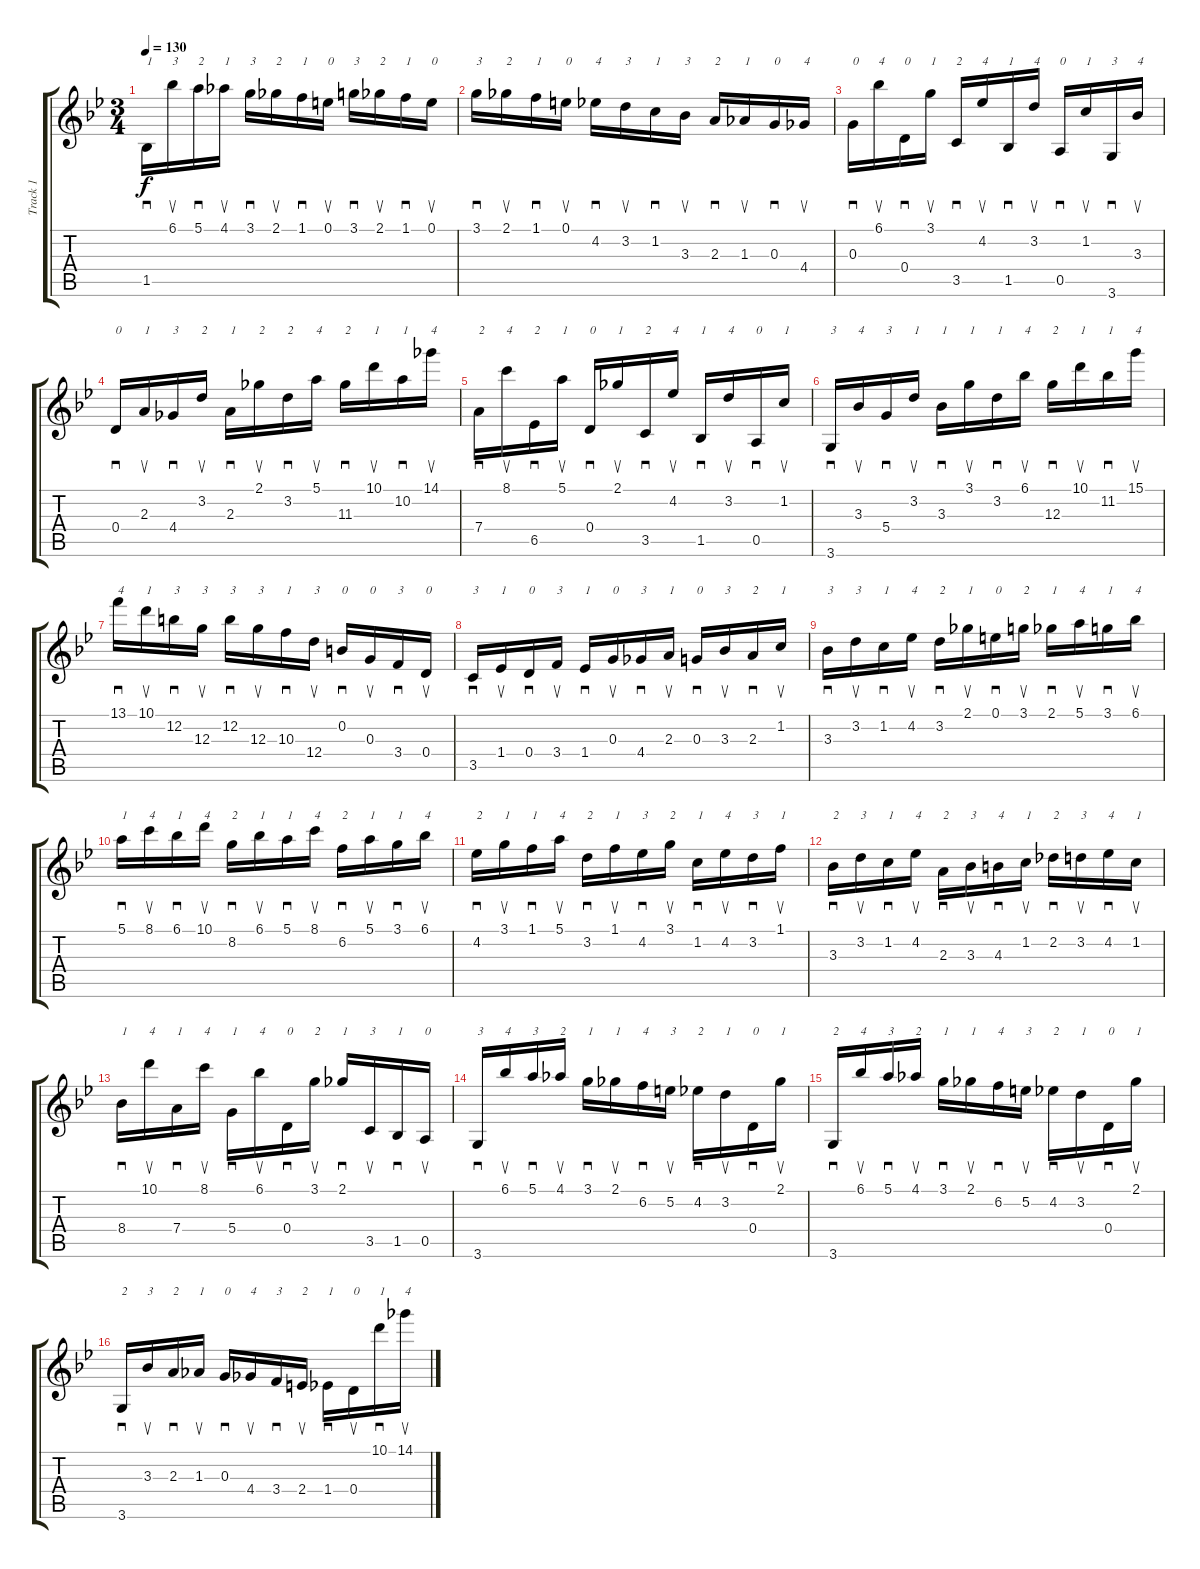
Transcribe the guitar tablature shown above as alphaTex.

\track ("Track 1" "Track 1") {instrument acousticguitarnylon}
\staff {score tabs}
\tuning (E4 B3 G3 D3 A2 E2) {hide}
\ts (3 4)
\tempo 130
\clef g2
\ks gminor
1.5.16{sd txt "1" dy f} 6.1.16{su txt "3"} 5.1.16{sd txt "2"} 4.1.16{su txt "1"} 3.1.16{sd txt "3"} 2.1.16{su txt "2"} 1.1.16{sd txt "1"} 0.1.16{su txt "0"} 3.1.16{sd txt "3"} 2.1.16{su txt "2"} 1.1.16{sd txt "1"} 0.1.16{su txt "0"} |
3.1.16{sd txt "3"} 2.1.16{su txt "2"} 1.1.16{sd txt "1"} 0.1.16{su txt "0"} 4.2.16{sd txt "4"} 3.2.16{su txt "3"} 1.2.16{sd txt "1"} 3.3.16{su txt "3"} 2.3.16{sd txt "2"} 1.3.16{su txt "1"} 0.3.16{sd txt "0"} 4.4.16{su txt "4"} |
0.3.16{sd txt "0"} 6.1.16{su txt "4"} 0.4.16{sd txt "0"} 3.1.16{su txt "1"} 3.5.16{sd txt "2"} 4.2.16{su txt "4"} 1.5.16{sd txt "1"} 3.2.16{su txt "4"} 0.5.16{sd txt "0"} 1.2.16{su txt "1"} 3.6.16{sd txt "3"} 3.3.16{su txt "4"} |
0.4.16{sd txt "0"} 2.3.16{su txt "1"} 4.4.16{sd txt "3"} 3.2.16{su txt "2"} 2.3.16{sd txt "1"} 2.1.16{su txt "2"} 3.2.16{sd txt "2"} 5.1.16{su txt "4"} 11.3.16{sd txt "2"} 10.1.16{su txt "1"} 10.2.16{sd txt "1"} 14.1.16{su txt "4"} |
7.4.16{sd txt "2"} 8.1.16{su txt "4"} 6.5.16{sd txt "2"} 5.1.16{su txt "1"} 0.4.16{sd txt "0"} 2.1.16{su txt "1"} 3.5.16{sd txt "2"} 4.2.16{su txt "4"} 1.5.16{sd txt "1"} 3.2.16{su txt "4"} 0.5.16{sd txt "0"} 1.2.16{su txt "1"} |
3.6.16{sd txt "3"} 3.3.16{su txt "4"} 5.4.16{sd txt "3"} 3.2.16{su txt "1"} 3.3.16{sd txt "1"} 3.1.16{su txt "1"} 3.2.16{sd txt "1"} 6.1.16{su txt "4"} 12.3.16{sd txt "2"} 10.1.16{su txt "1"} 11.2.16{sd txt "1"} 15.1.16{su txt "4"} |
13.1.16{sd txt "4"} 10.1.16{su txt "1"} 12.2.16{sd txt "3"} 12.3.16{su txt "3"} 12.2.16{sd txt "3"} 12.3.16{su txt "3"} 10.3.16{sd txt "1"} 12.4.16{su txt "3"} 0.2.16{sd txt "0"} 0.3.16{su txt "0"} 3.4.16{sd txt "3"} 0.4.16{su txt "0"} |
3.5.16{sd txt "3"} 1.4.16{su txt "1"} 0.4.16{sd txt "0"} 3.4.16{su txt "3"} 1.4.16{sd txt "1"} 0.3.16{su txt "0"} 4.4.16{sd txt "3"} 2.3.16{su txt "1"} 0.3.16{sd txt "0"} 3.3.16{su txt "3"} 2.3.16{sd txt "2"} 1.2.16{su txt "1"} |
3.3.16{sd txt "3"} 3.2.16{su txt "3"} 1.2.16{sd txt "1"} 4.2.16{su txt "4"} 3.2.16{sd txt "2"} 2.1.16{su txt "1"} 0.1.16{sd txt "0"} 3.1.16{su txt "2"} 2.1.16{sd txt "1"} 5.1.16{su txt "4"} 3.1.16{sd txt "1"} 6.1.16{su txt "4"} |
5.1.16{sd txt "1"} 8.1.16{su txt "4"} 6.1.16{sd txt "1"} 10.1.16{su txt "4"} 8.2.16{sd txt "2"} 6.1.16{su txt "1"} 5.1.16{sd txt "1"} 8.1.16{su txt "4"} 6.2.16{sd txt "2"} 5.1.16{su txt "1"} 3.1.16{sd txt "1"} 6.1.16{su txt "4"} |
4.2.16{sd txt "2"} 3.1.16{su txt "1"} 1.1.16{sd txt "1"} 5.1.16{su txt "4"} 3.2.16{sd txt "2"} 1.1.16{su txt "1"} 4.2.16{sd txt "3"} 3.1.16{su txt "2"} 1.2.16{sd txt "1"} 4.2.16{su txt "4"} 3.2.16{sd txt "3"} 1.1.16{su txt "1"} |
3.3.16{sd txt "2"} 3.2.16{su txt "3"} 1.2.16{sd txt "1"} 4.2.16{su txt "4"} 2.3.16{sd txt "2"} 3.3.16{su txt "3"} 4.3.16{sd txt "4"} 1.2.16{su txt "1"} 2.2.16{sd txt "2"} 3.2.16{su txt "3"} 4.2.16{sd txt "4"} 1.2.16{su txt "1"} |
8.4.16{sd txt "1"} 10.1.16{su txt "4"} 7.4.16{sd txt "1"} 8.1.16{su txt "4"} 5.4.16{sd txt "1"} 6.1.16{su txt "4"} 0.4.16{sd txt "0"} 3.1.16{su txt "2"} 2.1.16{sd txt "1"} 3.5.16{su txt "3"} 1.5.16{sd txt "1"} 0.5.16{su txt "0"} |
3.6.16{sd txt "3"} 6.1.16{su txt "4"} 5.1.16{sd txt "3"} 4.1.16{su txt "2"} 3.1.16{sd txt "1"} 2.1.16{su txt "1"} 6.2.16{sd txt "4"} 5.2.16{su txt "3"} 4.2.16{sd txt "2"} 3.2.16{su txt "1"} 0.4.16{sd txt "0"} 2.1.16{su txt "1"} |
3.6.16{sd txt "2"} 6.1.16{su txt "4"} 5.1.16{sd txt "3"} 4.1.16{su txt "2"} 3.1.16{sd txt "1"} 2.1.16{su txt "1"} 6.2.16{sd txt "4"} 5.2.16{su txt "3"} 4.2.16{sd txt "2"} 3.2.16{su txt "1"} 0.4.16{sd txt "0"} 2.1.16{su txt "1"} |
3.6.16{sd txt "2"} 3.3.16{su txt "3"} 2.3.16{sd txt "2"} 1.3.16{su txt "1"} 0.3.16{sd txt "0"} 4.4.16{su txt "4"} 3.4.16{sd txt "3"} 2.4.16{su txt "2"} 1.4.16{sd txt "1"} 0.4.16{su txt "0"} 10.1.16{sd txt "1"} 14.1.16{su txt "4"}
